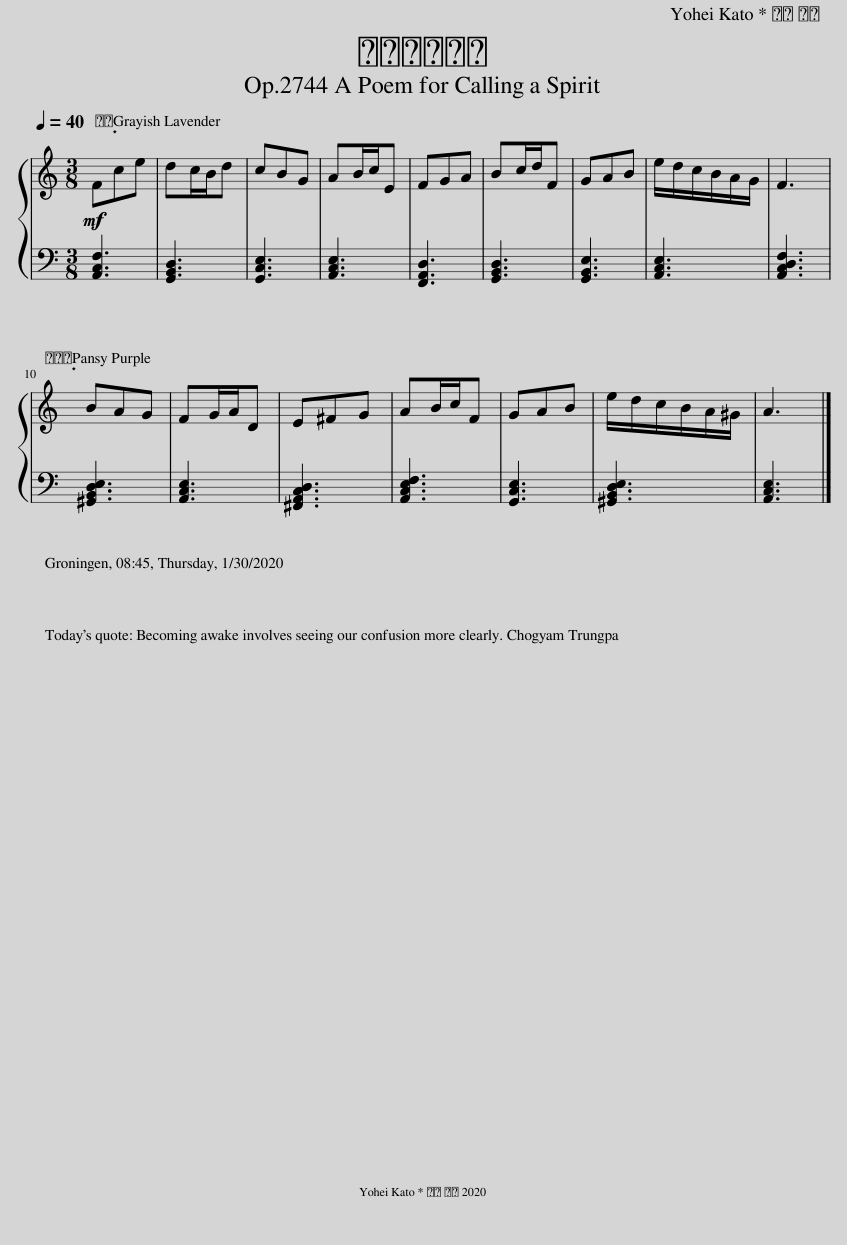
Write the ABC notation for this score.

X:1
%%score { 1 | 2 }
L:1/8
Q:1/4=40
M:3/8
I:linebreak $
K:C
V:1 treble
V:2 bass
V:1
!mf! Fce | dc/B/d | cBG | AB/c/E | FGA | %5
 Bc/d/F | GAB | e/d/c/B/A/G/ | F3 |$ BAG | %10
 FG/A/D | E^FG | AB/c/F | GAB | e/d/c/B/A/^G/ | %15
 A3 |] %16
V:2
 [A,,C,F,]3 | [G,,B,,D,]3 | [G,,C,E,]3 | [A,,C,E,]3 | [F,,A,,D,]3 | %5
 [G,,B,,D,]3 | [G,,B,,E,]3 | [A,,C,E,]3 | [A,,C,D,F,]3 |$ [^G,,B,,D,E,]3 | %10
 [A,,C,E,]3 | [^F,,A,,C,D,]3 | [A,,C,E,F,]3 | [G,,C,E,]3 | [^G,,B,,D,E,]3 | %15
 [A,,C,E,]3 |] %16
